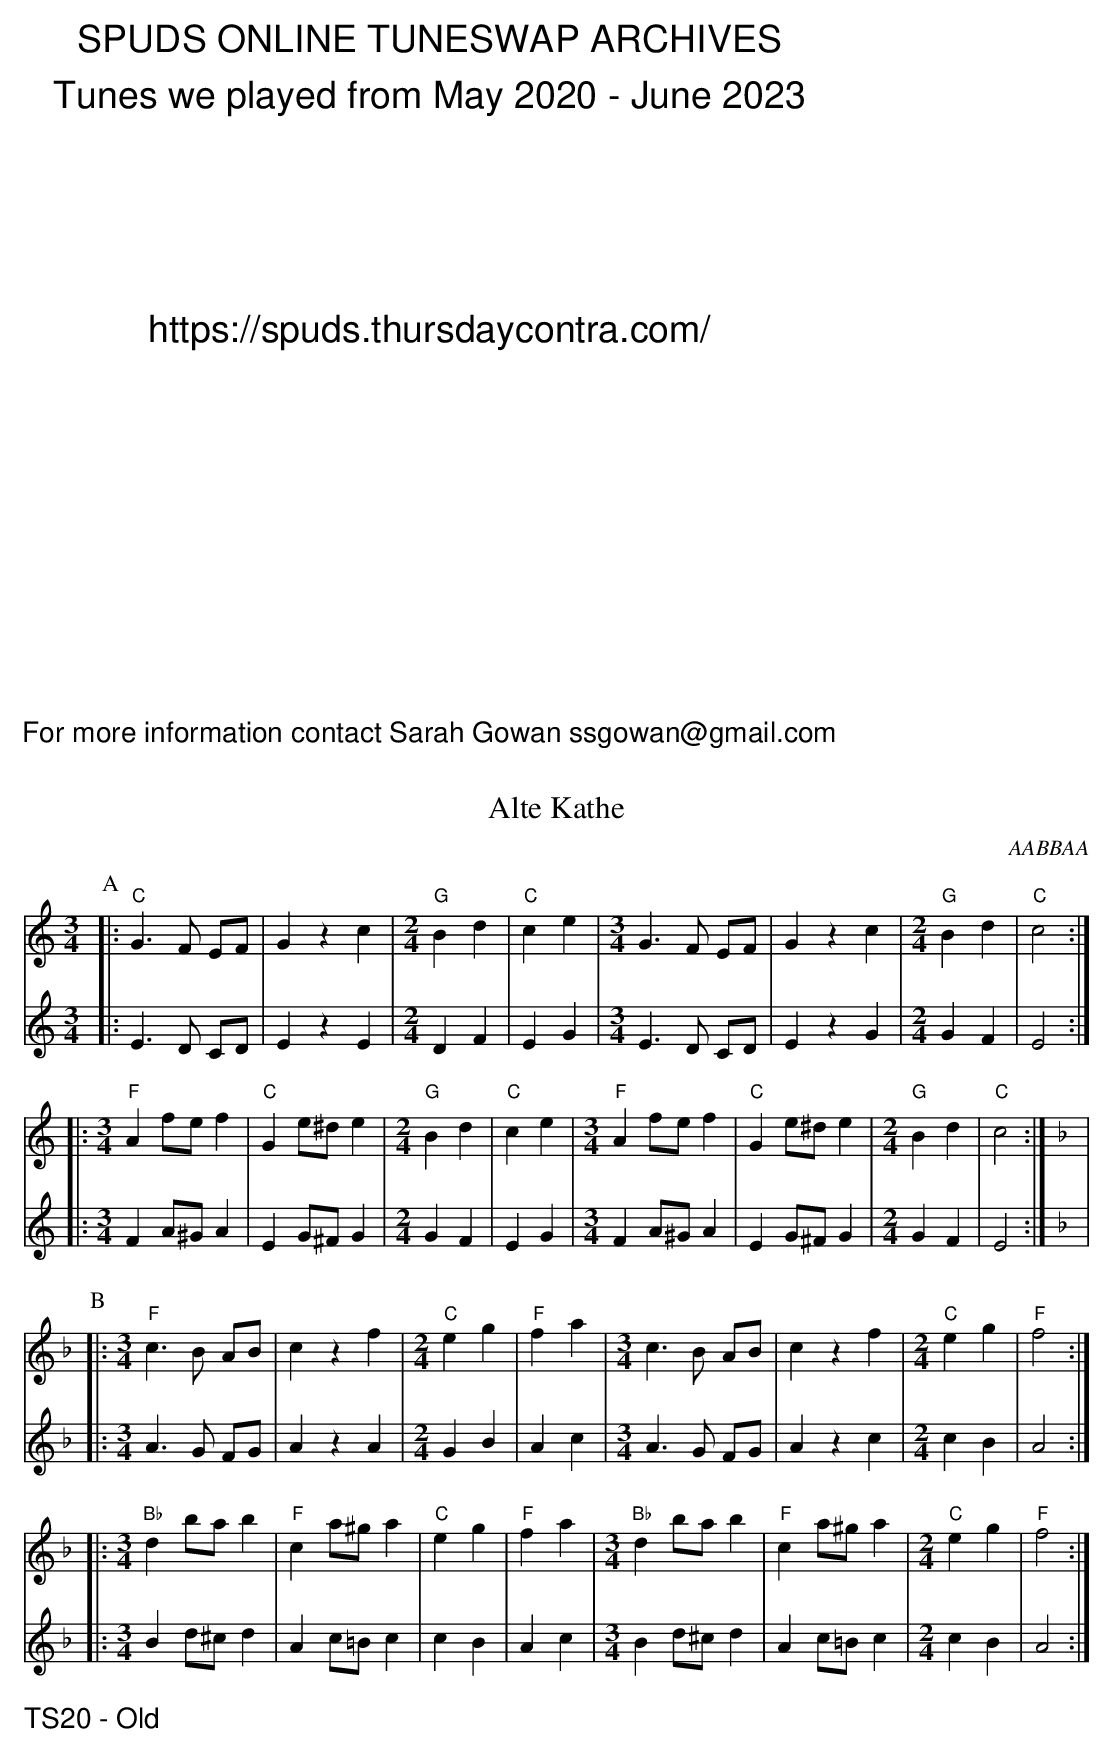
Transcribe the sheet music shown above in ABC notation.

X:1
T:Alte Kathe
C:AABBAA
M:3/4
K:C
P:A
V:1 brace=2 staves=2
|: "C"G3F EF|G2z2c2|[M:2/4]"G"B2d2|"C"c2e2|[M:3/4]G3F EF|G2z2c2|[M:2/4]"G"B2d2|"C"c4:|
|:[M:3/4]"F"A2 fe f2|"C"G2 e^d e2|[M:2/4]"G"B2d2|"C"c2 e2|\
[M:3/4]"F"A2fef2|"C"G2e^de2|[M:2/4]"G"B2d2|"C"c4:|\
K:F
|
V:2
|: E3D CD|E2z2E2|[M:2/4]D2F2|E2G2|[M:3/4]E3D CD|E2z2G2|[M:2/4]G2F2|E4:|
|:[M:3/4]F2 A^G A2|E2 G^F G2|[M:2/4]G2F2|E2 G2|\
[M:3/4]F2A^GA2|E2G^FG2|[M:2/4]G2F2|E4:|\
K:F
|
P:B
V:1 brace=2 staves=2
K:F %Transposed from C
|:[M:3/4] "F"c3B AB|c2z2f2|[M:2/4]"C"e2g2|"F"f2a2|[M:3/4]c3B AB|c2z2f2|[M:2/4]"C"e2g2|"F"f4:|
|:[M:3/4]"Bb"d2 ba b2|"F"c2 a^g a2|"C"e2g2|"F"f2 a2|\
[M:3/4]"Bb"d2bab2|"F"c2a^ga2|[M:2/4]"C"e2g2|"F"f4:|\
V:2
K:F
|:[M:3/4]A3G FG|A2z2A2|[M:2/4]G2B2|A2c2|[M:3/4]A3G FG|A2z2c2|[M:2/4]c2B2|A4:|
|:[M:3/4]B2 d^c d2|A2 c=B c2|c2B2|A2 c2|\
[M:3/4]B2d^c d2|A2c=Bc2|[M:2/4]c2B2|A4:|\
